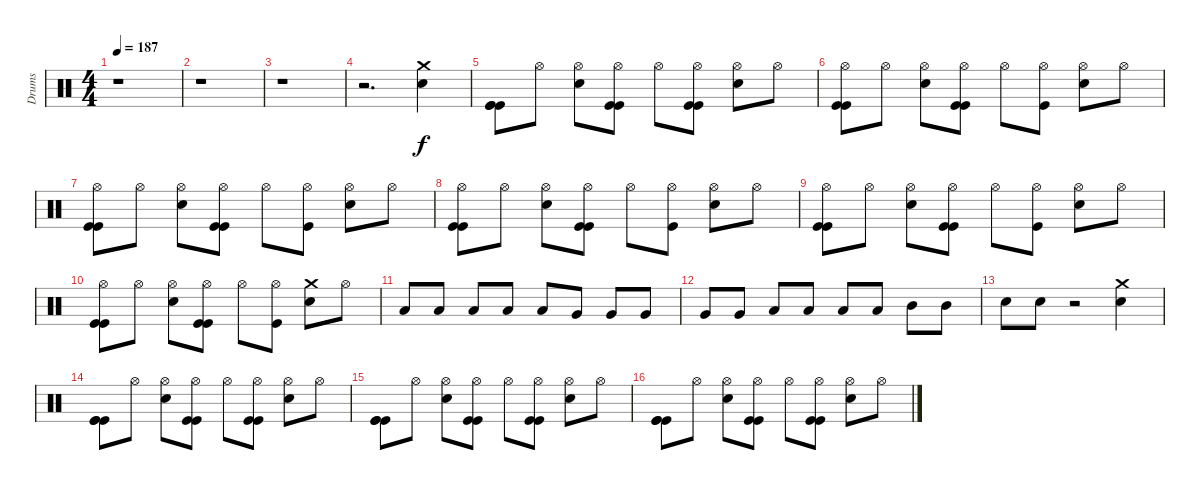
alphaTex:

\track ("Drums" "Drums") {instrument percussion}
\staff {score}
\articulation defaults
\ts (4 4)
\tempo 187
\clef neutral
\ks c
r.1{dy f} |
r.1 |
r.1 |
r.2{d} ("Electric Snare (hit)" "Crash medium (hit)").4 |
("Kick (hit)" "Kick (hit)" "Kick (hit)").8 "Hi-Hat (open)".8 ("Hi-Hat (open)" "Electric Snare (hit)").8 ("Hi-Hat (open)" "Kick (hit)" "Kick (hit)").8 "Hi-Hat (open)".8 ("Hi-Hat (open)" "Kick (hit)" "Kick (hit)").8 ("Hi-Hat (open)" "Electric Snare (hit)").8 "Hi-Hat (open)".8 |
("Hi-Hat (open)" "Kick (hit)" "Kick (hit)").8 "Hi-Hat (open)".8 ("Hi-Hat (open)" "Electric Snare (hit)").8 ("Hi-Hat (open)" "Kick (hit)" "Kick (hit)").8 "Hi-Hat (open)".8 ("Hi-Hat (open)" "Kick (hit)").8 ("Hi-Hat (open)" "Electric Snare (hit)").8 "Hi-Hat (open)".8 |
("Hi-Hat (open)" "Kick (hit)" "Kick (hit)").8 "Hi-Hat (open)".8 ("Hi-Hat (open)" "Electric Snare (hit)").8 ("Hi-Hat (open)" "Kick (hit)" "Kick (hit)").8 "Hi-Hat (open)".8 ("Hi-Hat (open)" "Kick (hit)").8 ("Hi-Hat (open)" "Electric Snare (hit)").8 "Hi-Hat (open)".8 |
("Hi-Hat (open)" "Kick (hit)" "Kick (hit)").8 "Hi-Hat (open)".8 ("Hi-Hat (open)" "Electric Snare (hit)").8 ("Hi-Hat (open)" "Kick (hit)" "Kick (hit)").8 "Hi-Hat (open)".8 ("Hi-Hat (open)" "Kick (hit)").8 ("Hi-Hat (open)" "Electric Snare (hit)").8 "Hi-Hat (open)".8 |
("Hi-Hat (open)" "Kick (hit)" "Kick (hit)").8 "Hi-Hat (open)".8 ("Hi-Hat (open)" "Electric Snare (hit)").8 ("Hi-Hat (open)" "Kick (hit)" "Kick (hit)").8 "Hi-Hat (open)".8 ("Hi-Hat (open)" "Kick (hit)").8 ("Hi-Hat (open)" "Electric Snare (hit)").8 "Hi-Hat (open)".8 |
("Hi-Hat (open)" "Kick (hit)" "Kick (hit)").8 "Hi-Hat (open)".8 ("Hi-Hat (open)" "Electric Snare (hit)").8 ("Hi-Hat (open)" "Kick (hit)" "Kick (hit)").8 "Hi-Hat (open)".8 ("Hi-Hat (open)" "Kick (hit)").8 ("Electric Snare (hit)" "Crash medium (hit)").8 "Hi-Hat (open)".8 |
"Low Tom (hit)".8 "Low Tom (hit)".8 "Low Tom (hit)".8 "Low Tom (hit)".8 "Low Tom (hit)".8 "Very Low Tom (hit)".8 "Very Low Tom (hit)".8 "Very Low Tom (hit)".8 |
"Very Low Tom (hit)".8 "Very Low Tom (hit)".8 "Low Floor Tom (hit)".8 "Low Floor Tom (hit)".8 "Low Floor Tom (hit)".8 "Low Floor Tom (hit)".8 "Mid Tom (hit)".8 "Mid Tom (hit)".8 |
"Electric Snare (hit)".8 "Electric Snare (hit)".8 r.2 ("Electric Snare (hit)" "Crash medium (hit)").4 |
("Kick (hit)" "Kick (hit)" "Kick (hit)").8 "Hi-Hat (open)".8 ("Hi-Hat (open)" "Electric Snare (hit)").8 ("Hi-Hat (open)" "Kick (hit)" "Kick (hit)").8 "Hi-Hat (open)".8 ("Hi-Hat (open)" "Kick (hit)" "Kick (hit)").8 ("Hi-Hat (open)" "Electric Snare (hit)").8 "Hi-Hat (open)".8 |
("Kick (hit)" "Kick (hit)" "Kick (hit)").8 "Hi-Hat (open)".8 ("Hi-Hat (open)" "Electric Snare (hit)").8 ("Hi-Hat (open)" "Kick (hit)" "Kick (hit)").8 "Hi-Hat (open)".8 ("Hi-Hat (open)" "Kick (hit)" "Kick (hit)").8 ("Hi-Hat (open)" "Electric Snare (hit)").8 "Hi-Hat (open)".8 |
("Kick (hit)" "Kick (hit)" "Kick (hit)").8 "Hi-Hat (open)".8 ("Hi-Hat (open)" "Electric Snare (hit)").8 ("Hi-Hat (open)" "Kick (hit)" "Kick (hit)").8 "Hi-Hat (open)".8 ("Hi-Hat (open)" "Kick (hit)" "Kick (hit)").8 ("Hi-Hat (open)" "Electric Snare (hit)").8 "Hi-Hat (open)".8
